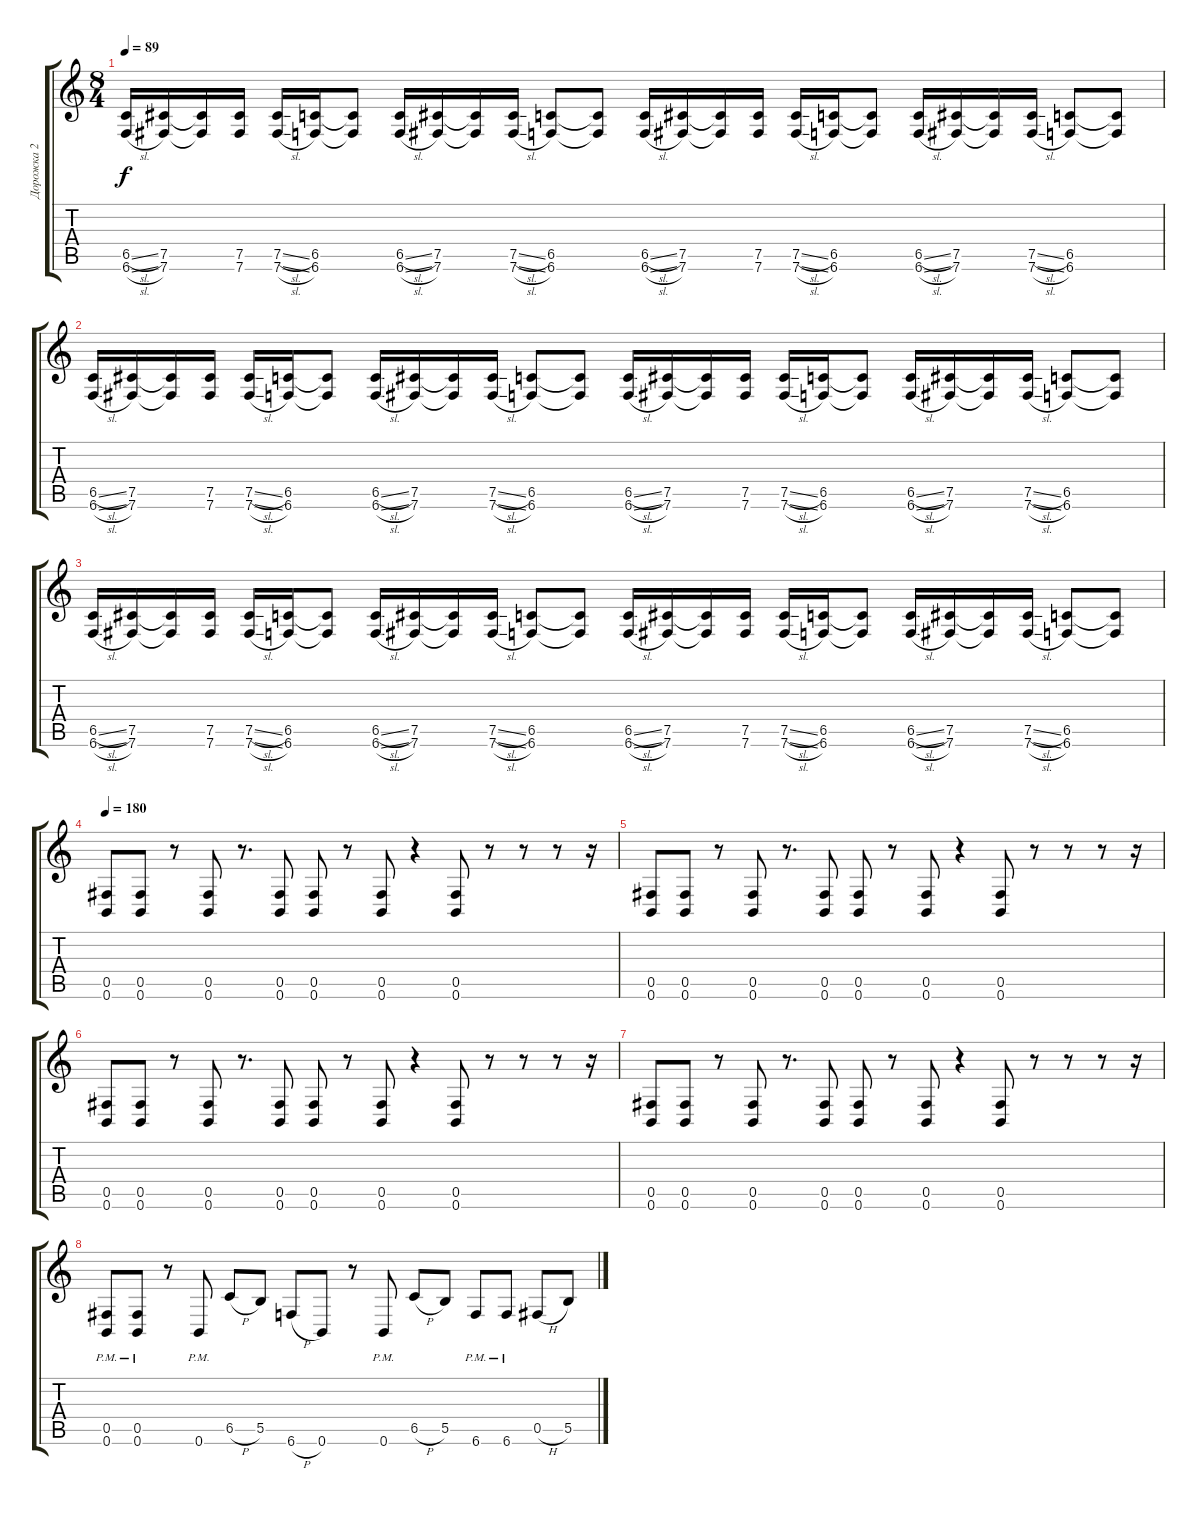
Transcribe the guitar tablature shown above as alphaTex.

\track ("Дорожка 2" "Дорожка 2") {instrument distortionguitar}
\staff {score tabs}
\tuning (Db4 Ab3 E3 B2 Gb2 B1) {hide}
\ts (8 4)
\tempo 89
\clef g2
\ks c
(6.5{sl} 6.6{sl}).16{dy f} (7.5 7.6).16 (7.5{t} 7.6{t}).16 (7.5 7.6).16 (7.5{sl} 7.6{sl}).16 (6.5 6.6).16 (6.5{t} 6.6{t}).8 (6.5{sl} 6.6{sl}).16 (7.5 7.6).16 (7.5{t} 7.6{t}).16 (7.5{sl} 7.6{sl}).16 (6.5 6.6).8 (6.5{t} 6.6{t}).8 (6.5{sl} 6.6{sl}).16 (7.5 7.6).16 (7.5{t} 7.6{t}).16 (7.5 7.6).16 (7.5{sl} 7.6{sl}).16 (6.5 6.6).16 (6.5{t} 6.6{t}).8 (6.5{sl} 6.6{sl}).16 (7.5 7.6).16 (7.5{t} 7.6{t}).16 (7.5{sl} 7.6{sl}).16 (6.5 6.6).8 (6.5{t} 6.6{t}).8 |
(6.5{sl} 6.6{sl}).16 (7.5 7.6).16 (7.5{t} 7.6{t}).16 (7.5 7.6).16 (7.5{sl} 7.6{sl}).16 (6.5 6.6).16 (6.5{t} 6.6{t}).8 (6.5{sl} 6.6{sl}).16 (7.5 7.6).16 (7.5{t} 7.6{t}).16 (7.5{sl} 7.6{sl}).16 (6.5 6.6).8 (6.5{t} 6.6{t}).8 (6.5{sl} 6.6{sl}).16 (7.5 7.6).16 (7.5{t} 7.6{t}).16 (7.5 7.6).16 (7.5{sl} 7.6{sl}).16 (6.5 6.6).16 (6.5{t} 6.6{t}).8 (6.5{sl} 6.6{sl}).16 (7.5 7.6).16 (7.5{t} 7.6{t}).16 (7.5{sl} 7.6{sl}).16 (6.5 6.6).8 (6.5{t} 6.6{t}).8 |
(6.5{sl} 6.6{sl}).16 (7.5 7.6).16 (7.5{t} 7.6{t}).16 (7.5 7.6).16 (7.5{sl} 7.6{sl}).16 (6.5 6.6).16 (6.5{t} 6.6{t}).8 (6.5{sl} 6.6{sl}).16 (7.5 7.6).16 (7.5{t} 7.6{t}).16 (7.5{sl} 7.6{sl}).16 (6.5 6.6).8 (6.5{t} 6.6{t}).8 (6.5{sl} 6.6{sl}).16 (7.5 7.6).16 (7.5{t} 7.6{t}).16 (7.5 7.6).16 (7.5{sl} 7.6{sl}).16 (6.5 6.6).16 (6.5{t} 6.6{t}).8 (6.5{sl} 6.6{sl}).16 (7.5 7.6).16 (7.5{t} 7.6{t}).16 (7.5{sl} 7.6{sl}).16 (6.5 6.6).8 (6.5{t} 6.6{t}).8 |
\tempo 180
(0.5 0.6).8 (0.5 0.6).8 r.8 (0.5 0.6).8 r.8{d} (0.5 0.6).8 (0.5 0.6).8 r.8 (0.5 0.6).8 r.4 (0.5 0.6).8 r.8 r.8 r.8 r.16 |
(0.5 0.6).8 (0.5 0.6).8 r.8 (0.5 0.6).8 r.8{d} (0.5 0.6).8 (0.5 0.6).8 r.8 (0.5 0.6).8 r.4 (0.5 0.6).8 r.8 r.8 r.8 r.16 |
(0.5 0.6).8 (0.5 0.6).8 r.8 (0.5 0.6).8 r.8{d} (0.5 0.6).8 (0.5 0.6).8 r.8 (0.5 0.6).8 r.4 (0.5 0.6).8 r.8 r.8 r.8 r.16 |
(0.5 0.6).8 (0.5 0.6).8 r.8 (0.5 0.6).8 r.8{d} (0.5 0.6).8 (0.5 0.6).8 r.8 (0.5 0.6).8 r.4 (0.5 0.6).8 r.8 r.8 r.8 r.16 |
(0.5{pm} 0.6{pm}).8 (0.5{pm} 0.6{pm}).8 r.8 0.6{pm}.8 6.5{h}.8 5.5.8 6.6{h}.8 0.6.8 r.8 0.6{pm}.8 6.5{h}.8 5.5.8 6.6{pm}.8 6.6{pm}.8 0.5{h}.8 5.5.8
